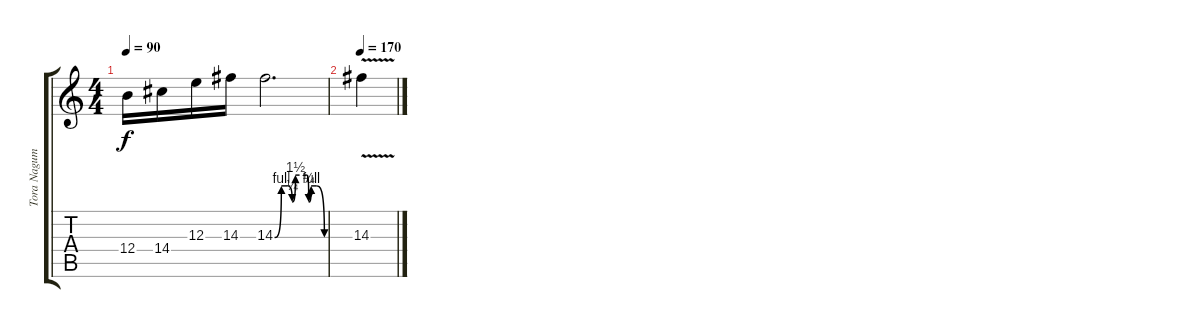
\track ("Tora Nagum" "Tora Nagum") {instrument distortionguitar}
\staff {score tabs}
\tuning (Db4 Ab3 E3 B2 Gb2 B1) {hide}
\ts (4 4)
\tempo 90
\clef g2
\ks c
12.4.16{dy f} 14.4.16 12.3.16 14.3.16 14.3{be (custom 0 0 8 4 15 4 21 1 25 6 30 6 39 6 41 1 44 4 50 4 60 0)}.2{d} |
\tempo 170
14.3{v}.4
